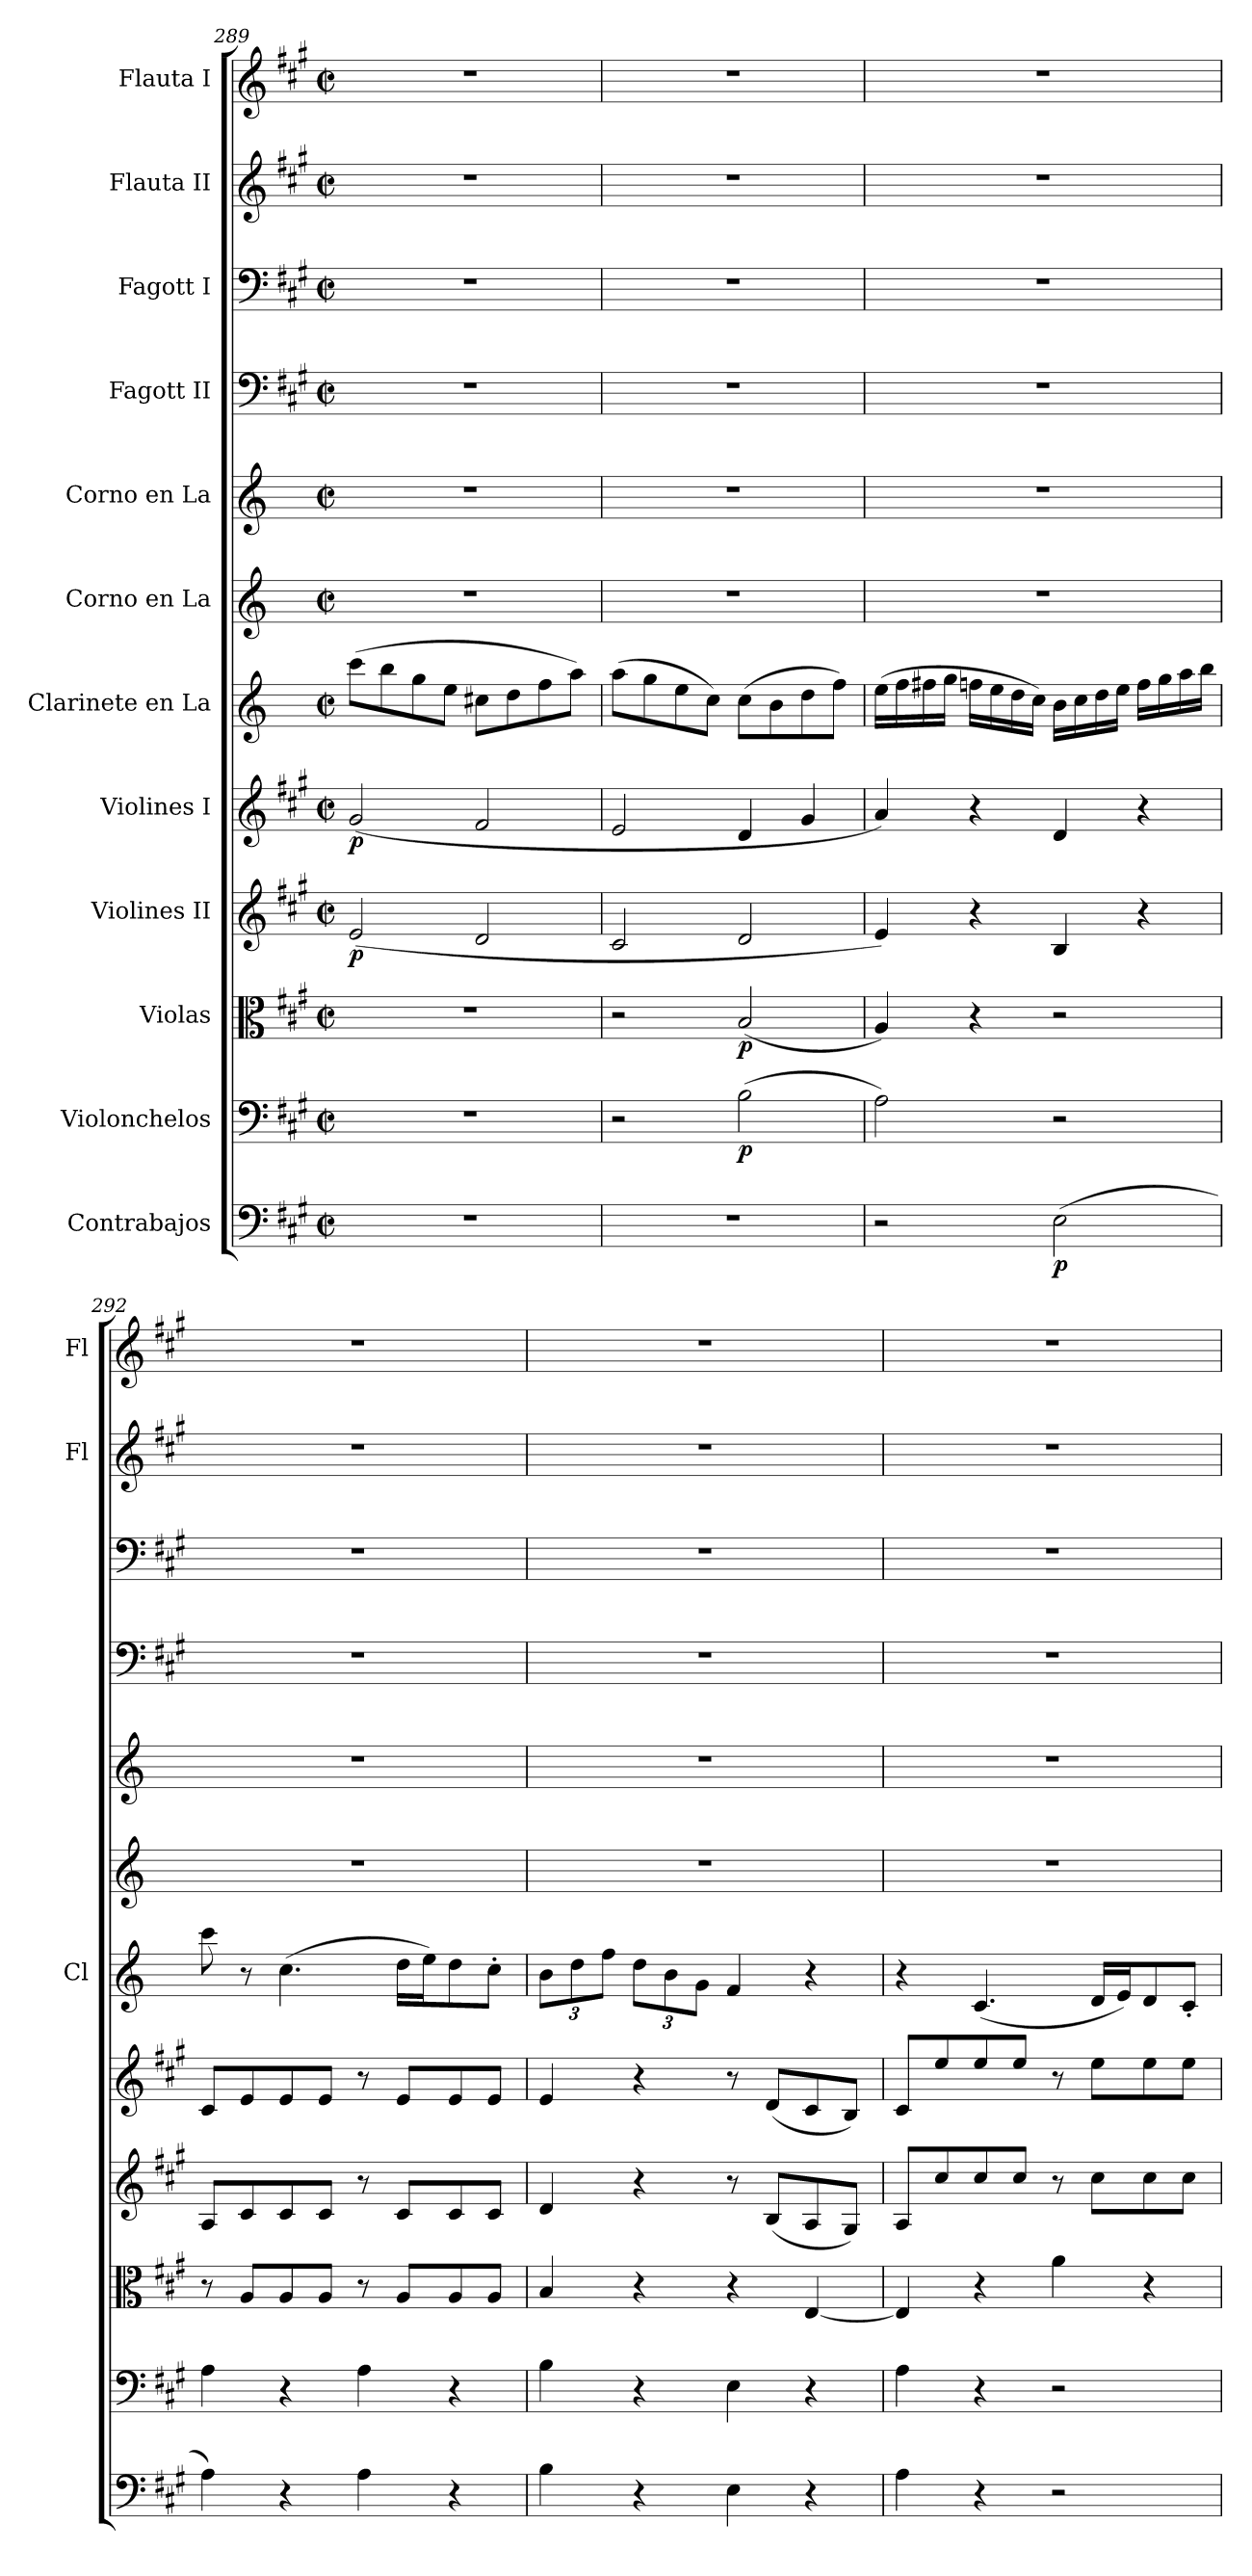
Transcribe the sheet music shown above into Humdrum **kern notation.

**kern	**dynam	**kern	**dynam	**kern	**dynam	**kern	**dynam	**kern	**dynam	**kern	**kern	**kern	**kern	**kern	**kern	**kern
*part12	*part12	*part11	*part11	*part10	*part10	*part9	*part9	*part8	*part8	*part7	*part6	*part5	*part4	*part3	*part2	*part1
*staff12	*staff12	*staff11	*staff11	*staff10	*staff10	*staff9	*staff9	*staff8	*staff8	*staff7	*staff6	*staff5	*staff4	*staff3	*staff2	*staff1
*I"Contrabajos	*	*I"Violonchelos	*	*I"Violas	*	*I"Violines II	*	*I"Violines I	*	*I"Clarinete en La	*I"Corno en La	*I"Corno en La	*I"Fagott II	*I"Fagott I	*I"Flauta II	*I"Flauta I
*	*	*	*	*	*	*	*	*	*	*I'Cl	*	*	*	*	*I'Fl	*I'Fl
*clefF4	*	*clefF4	*	*clefC3	*	*clefG2	*	*clefG2	*	*clefG2	*clefG2	*clefG2	*clefF4	*clefF4	*clefG2	*clefG2
*ITrd7c12	*	*	*	*	*	*	*	*	*	*ITrd2c3	*ITrd2c3	*ITrd2c3	*	*	*	*
*k[f#c#g#]	*	*k[f#c#g#]	*	*k[f#c#g#]	*	*k[f#c#g#]	*	*k[f#c#g#]	*	*k[f#c#g#]	*k[f#c#g#]	*k[f#c#g#]	*k[f#c#g#]	*k[f#c#g#]	*k[f#c#g#]	*k[f#c#g#]
*M2/2	*	*M2/2	*	*M2/2	*	*M2/2	*	*M2/2	*	*M2/2	*M2/2	*M2/2	*M2/2	*M2/2	*M2/2	*M2/2
*met(c|)	*	*met(c|)	*	*met(c|)	*	*met(c|)	*	*met(c|)	*	*met(c|)	*met(c|)	*met(c|)	*met(c|)	*met(c|)	*met(c|)	*met(c|)
=289	=289	=289	=289	=289	=289	=289	=289	=289	=289	=289	=289	=289	=289	=289	=289	=289
!	!	!	!	!	!	!	!LO:DY:b	!	!LO:DY:b	!	!	!	!	!	!	!
1r	.	1r	.	1r	.	(>2e/	p	(>2g#/	p	(>8aa\L	1r	1r	1r	1r	1r	1r
.	.	.	.	.	.	.	.	.	.	8gg#\	.	.	.	.	.	.
.	.	.	.	.	.	.	.	.	.	8ee\	.	.	.	.	.	.
.	.	.	.	.	.	.	.	.	.	8cc#\J	.	.	.	.	.	.
.	.	.	.	.	.	2d/	.	2f#/	.	8a#X\L	.	.	.	.	.	.
.	.	.	.	.	.	.	.	.	.	8b\	.	.	.	.	.	.
.	.	.	.	.	.	.	.	.	.	8dd\	.	.	.	.	.	.
.	.	.	.	.	.	.	.	.	.	8ff#\J)	.	.	.	.	.	.
=290	=290	=290	=290	=290	=290	=290	=290	=290	=290	=290	=290	=290	=290	=290	=290	=290
1r	.	2r	.	2r	.	2c#/	.	2e/	.	(>8ff#\L	1r	1r	1r	1r	1r	1r
.	.	.	.	.	.	.	.	.	.	8ee\	.	.	.	.	.	.
.	.	.	.	.	.	.	.	.	.	8cc#\	.	.	.	.	.	.
.	.	.	.	.	.	.	.	.	.	8a\J)	.	.	.	.	.	.
!	!	!	!LO:DY:b	!	!LO:DY:b	!	!	!	!	!	!	!	!	!	!	!
.	.	(>2B\	p	(<2B/	p	2d/	.	4d/	.	(>8a\L	.	.	.	.	.	.
.	.	.	.	.	.	.	.	.	.	8g#\	.	.	.	.	.	.
.	.	.	.	.	.	.	.	4g#/	.	8b\	.	.	.	.	.	.
.	.	.	.	.	.	.	.	.	.	8dd\J)	.	.	.	.	.	.
=291	=291	=291	=291	=291	=291	=291	=291	=291	=291	=291	=291	=291	=291	=291	=291	=291
2r	.	2A\)	.	4A/)	.	4e/)	.	4a/)	.	(>16cc#\LL	1r	1r	1r	1r	1r	1r
.	.	.	.	.	.	.	.	.	.	16dd\	.	.	.	.	.	.
.	.	.	.	.	.	.	.	.	.	16dd#X\	.	.	.	.	.	.
.	.	.	.	.	.	.	.	.	.	16ee\JJ	.	.	.	.	.	.
.	.	.	.	4r	.	4r	.	4r	.	16ddn\LL	.	.	.	.	.	.
.	.	.	.	.	.	.	.	.	.	16cc#\	.	.	.	.	.	.
.	.	.	.	.	.	.	.	.	.	16b\	.	.	.	.	.	.
.	.	.	.	.	.	.	.	.	.	16a\JJ)	.	.	.	.	.	.
!	!LO:DY:b	!	!	!	!	!	!	!	!	!	!	!	!	!	!	!
(>2EE\	p	2r	.	2r	.	4B/	.	4d/	.	16g#\LL	.	.	.	.	.	.
.	.	.	.	.	.	.	.	.	.	16a\	.	.	.	.	.	.
.	.	.	.	.	.	.	.	.	.	16b\	.	.	.	.	.	.
.	.	.	.	.	.	.	.	.	.	16cc#\JJ	.	.	.	.	.	.
.	.	.	.	.	.	4r	.	4r	.	16dd\LL	.	.	.	.	.	.
.	.	.	.	.	.	.	.	.	.	16ee\	.	.	.	.	.	.
.	.	.	.	.	.	.	.	.	.	16ff#\	.	.	.	.	.	.
.	.	.	.	.	.	.	.	.	.	16gg#\JJ	.	.	.	.	.	.
!!LO:LB:g=z
=292	=292	=292	=292	=292	=292	=292	=292	=292	=292	=292	=292	=292	=292	=292	=292	=292
4AA\)	.	4A\	.	8r	.	8A/L	.	8c#/L	.	8aa\	1r	1r	1r	1r	1r	1r
.	.	.	.	8A/L	.	8c#/	.	8e/	.	8r	.	.	.	.	.	.
4r	.	4r	.	8A/	.	8c#/	.	8e/	.	(>4.a\	.	.	.	.	.	.
.	.	.	.	8A/J	.	8c#/J	.	8e/J	.	.	.	.	.	.	.	.
4AA\	.	4A\	.	8r	.	8r	.	8r	.	.	.	.	.	.	.	.
.	.	.	.	8A/L	.	8c#/L	.	8e/L	.	16b\LL	.	.	.	.	.	.
.	.	.	.	.	.	.	.	.	.	16cc#\J)	.	.	.	.	.	.
4r	.	4r	.	8A/	.	8c#/	.	8e/	.	8b\	.	.	.	.	.	.
.	.	.	.	8A/J	.	8c#/J	.	8e/J	.	8a'\J	.	.	.	.	.	.
=293	=293	=293	=293	=293	=293	=293	=293	=293	=293	=293	=293	=293	=293	=293	=293	=293
*	*	*	*	*	*	*	*	*	*	*Xbrackettup	*	*	*	*	*	*
4BB\	.	4B\	.	4B/	.	4d/	.	4e/	.	12g#\L	1r	1r	1r	1r	1r	1r
.	.	.	.	.	.	.	.	.	.	12b\	.	.	.	.	.	.
.	.	.	.	.	.	.	.	.	.	12dd\J	.	.	.	.	.	.
4r	.	4r	.	4r	.	4r	.	4r	.	12b\L	.	.	.	.	.	.
.	.	.	.	.	.	.	.	.	.	12g#\	.	.	.	.	.	.
.	.	.	.	.	.	.	.	.	.	12e\J	.	.	.	.	.	.
4EE\	.	4E\	.	4r	.	8r	.	8r	.	4d/	.	.	.	.	.	.
.	.	.	.	.	.	(<8B/L	.	(<8d/L	.	.	.	.	.	.	.	.
4r	.	4r	.	[4E/	.	8A/	.	8c#/	.	4r	.	.	.	.	.	.
.	.	.	.	.	.	8G#/J)	.	8B/J)	.	.	.	.	.	.	.	.
=294	=294	=294	=294	=294	=294	=294	=294	=294	=294	=294	=294	=294	=294	=294	=294	=294
4AA\	.	4A\	.	4E/]	.	8A/L	.	8c#/L	.	4r	1r	1r	1r	1r	1r	1r
.	.	.	.	.	.	8cc#/	.	8ee/	.	.	.	.	.	.	.	.
4r	.	4r	.	4r	.	8cc#/	.	8ee/	.	(<4.A/	.	.	.	.	.	.
.	.	.	.	.	.	8cc#/J	.	8ee/J	.	.	.	.	.	.	.	.
2r	.	2r	.	4a\	.	8r	.	8r	.	.	.	.	.	.	.	.
.	.	.	.	.	.	8cc#\L	.	8ee\L	.	16B/LL	.	.	.	.	.	.
.	.	.	.	.	.	.	.	.	.	16c#/J)	.	.	.	.	.	.
.	.	.	.	4r	.	8cc#\	.	8ee\	.	8B/	.	.	.	.	.	.
.	.	.	.	.	.	8cc#\J	.	8ee\J	.	8A'/J	.	.	.	.	.	.
=	=	=	=	=	=	=	=	=	=	=	=	=	=	=	=	=
*-	*-	*-	*-	*-	*-	*-	*-	*-	*-	*-	*-	*-	*-	*-	*-	*-
